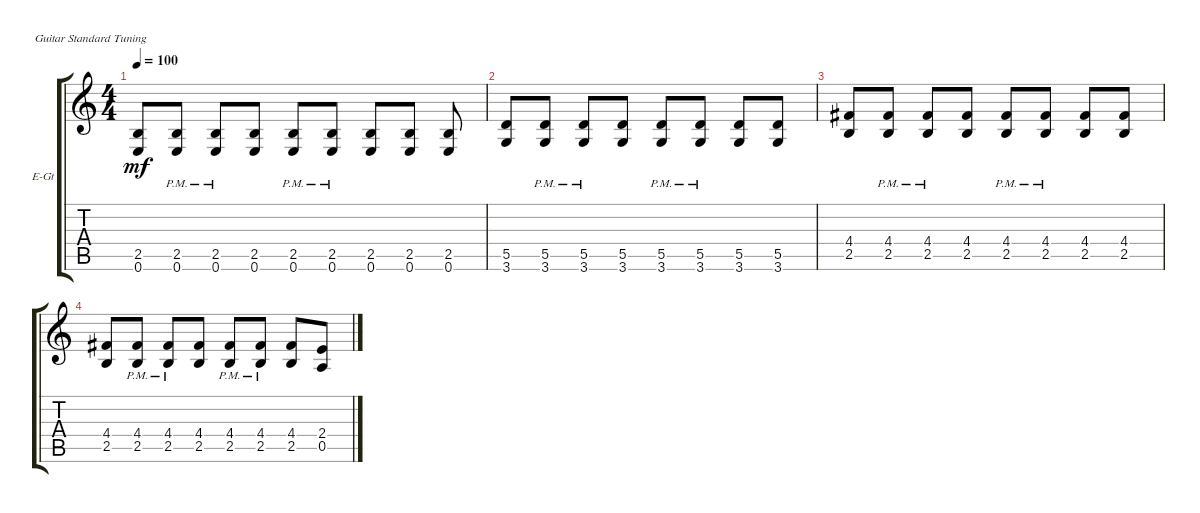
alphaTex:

\defaultSystemsLayout 4
\bracketExtendMode groupsimilarinstruments
\firstSystemTrackNameOrientation horizontal
\otherSystemsTrackNameOrientation horizontal
\track ("Electric Guitar" "E-Gt") {instrument distortionguitar}
\staff {score tabs}
\tuning (E4 B3 G3 D3 A2 E2)
\ts (4 4)
\tempo 100
\clef g2
\ks c
(0.6 2.5).8{dy mf} (0.6{pm} 2.5{pm}).8 (0.6{pm} 2.5{pm}).8 (0.6 2.5).8 (0.6{pm} 2.5{pm}).8 (0.6{pm} 2.5{pm}).8 (0.6 2.5).8 (0.6 2.5).8 (0.6 2.5).8 |
(3.6 5.5).8 (3.6{pm} 5.5{pm}).8 (3.6{pm} 5.5{pm}).8 (3.6 5.5).8 (3.6{pm} 5.5{pm}).8 (3.6{pm} 5.5{pm}).8 (3.6 5.5).8 (3.6 5.5).8 |
(2.5 4.4).8 (2.5{pm} 4.4{pm}).8 (2.5{pm} 4.4{pm}).8 (2.5 4.4).8 (2.5{pm} 4.4{pm}).8 (2.5{pm} 4.4{pm}).8 (2.5 4.4).8 (2.5 4.4).8 |
(2.5 4.4).8 (2.5{pm} 4.4{pm}).8 (2.5{pm} 4.4{pm}).8 (2.5 4.4).8 (2.5{pm} 4.4{pm}).8 (2.5{pm} 4.4{pm}).8 (2.5 4.4).8 (0.5 2.4).8
